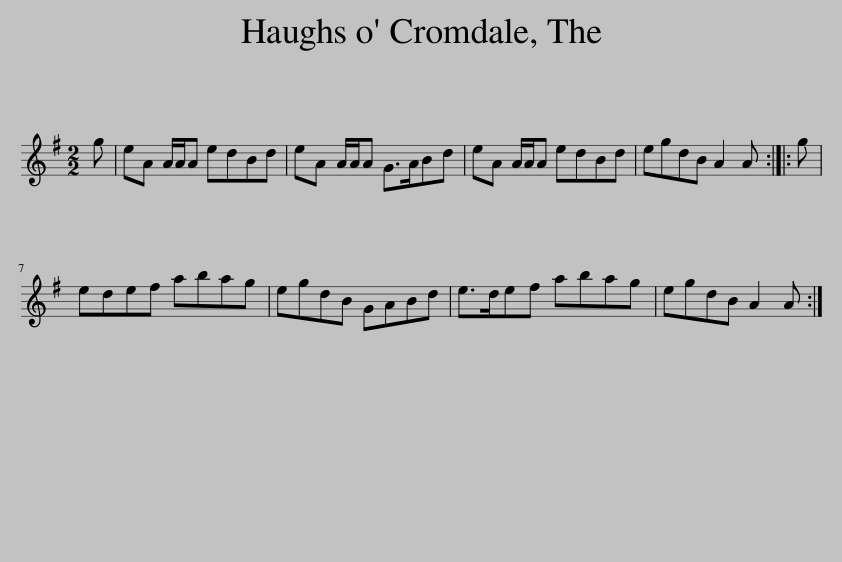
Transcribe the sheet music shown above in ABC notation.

X:1
L:1/8
M:2/2
I:linebreak $
K:G
V:1 treble
V:1
 g | eA A/A/A edBd | eA A/A/A G>ABd | eA A/A/A edBd | egdB A2 A :: %5
 g |$ edef abag | egdB GABd | e>def abag | egdB A2 A :| %10
